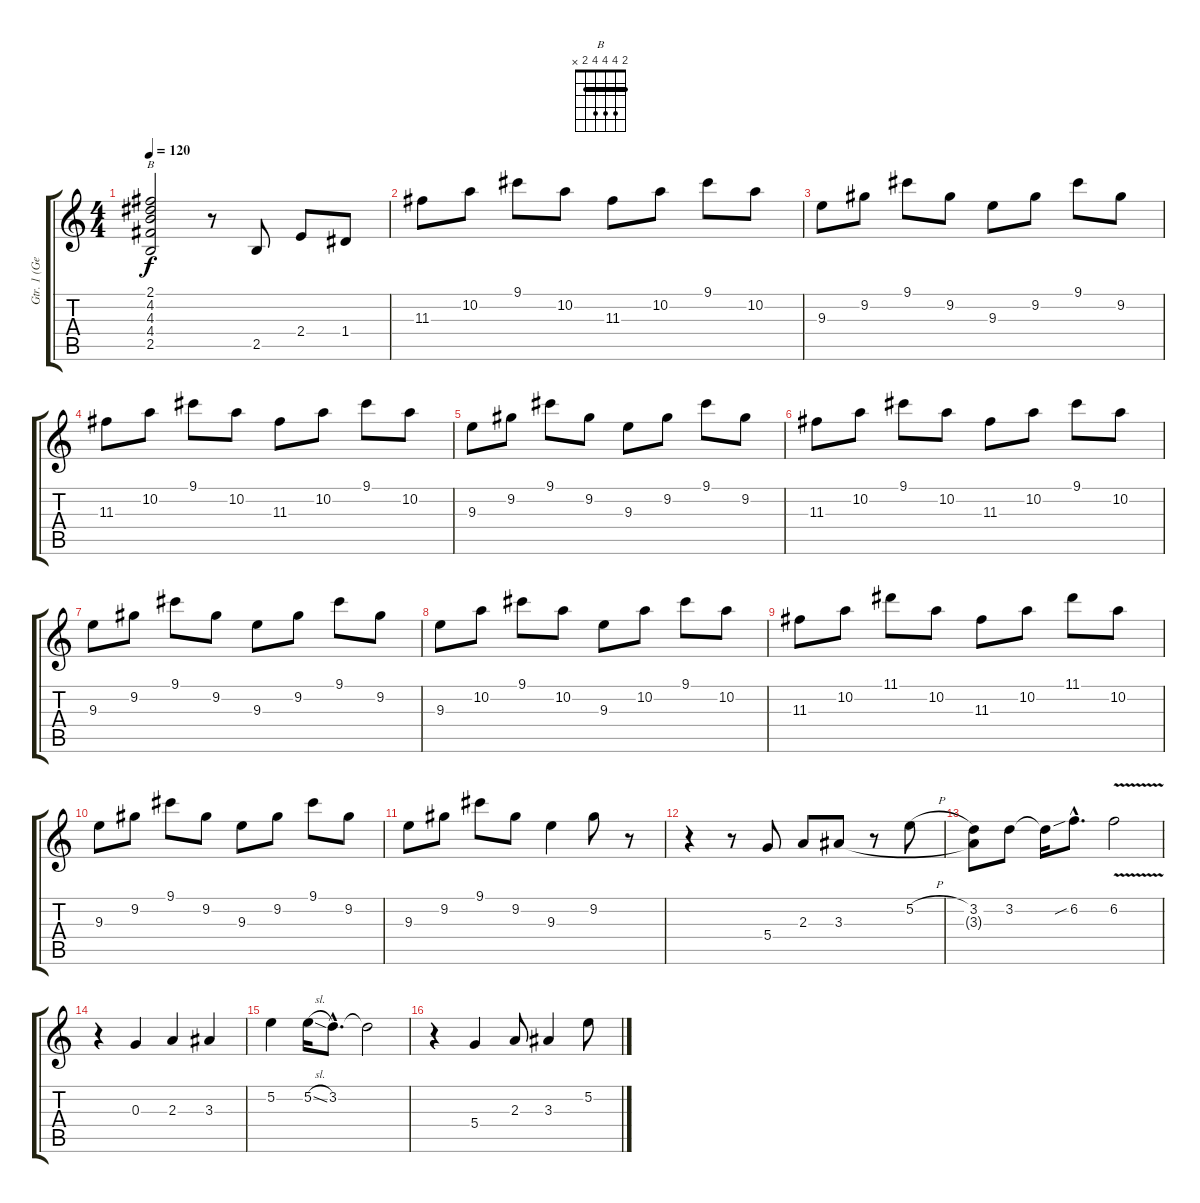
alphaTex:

\track ("Gtr. 1 (George)" "Gtr. 1 (Ge") {instrument acousticguitarnylon}
\staff {score tabs}
\tuning (E4 B3 G3 D3 A2 E2) {hide}
\chord ("B" 2 4 4 4 2 x) {barre 2}
\ts (4 4)
\tempo 120
\clef g2
\ks c
(2.1 4.2 4.3 4.4 2.5).2{ch "B" dy f} r.8 2.5.8 2.4.8 1.4.8 |
11.3.8 10.2.8 9.1.8 10.2.8 11.3.8 10.2.8 9.1.8 10.2.8 |
9.3.8 9.2.8 9.1.8 9.2.8 9.3.8 9.2.8 9.1.8 9.2.8 |
11.3.8 10.2.8 9.1.8 10.2.8 11.3.8 10.2.8 9.1.8 10.2.8 |
9.3.8 9.2.8 9.1.8 9.2.8 9.3.8 9.2.8 9.1.8 9.2.8 |
11.3.8 10.2.8 9.1.8 10.2.8 11.3.8 10.2.8 9.1.8 10.2.8 |
9.3.8 9.2.8 9.1.8 9.2.8 9.3.8 9.2.8 9.1.8 9.2.8 |
9.3.8 10.2.8 9.1.8 10.2.8 9.3.8 10.2.8 9.1.8 10.2.8 |
11.3.8 10.2.8 11.1.8 10.2.8 11.3.8 10.2.8 11.1.8 10.2.8 |
9.3.8 9.2.8 9.1.8 9.2.8 9.3.8 9.2.8 9.1.8 9.2.8 |
9.3.8 9.2.8 9.1.8 9.2.8 9.3.4 9.2.8 r.8 |
r.4 r.8 5.4.8 2.3.8 3.3.8 r.8 5.2{h}.8 |
(3.2 3.3{t}).8 3.2.8 3.2{t}.16 6.2{sib hac}.8{d} 6.2{v}.2 |
r.4 0.3.4 2.3.4 3.3.4 |
5.2.4 5.2{sl}.16 3.2{hac}.8{d} 3.2{t}.2 |
r.4 5.4.4 2.3.8 3.3.4 5.2.8
